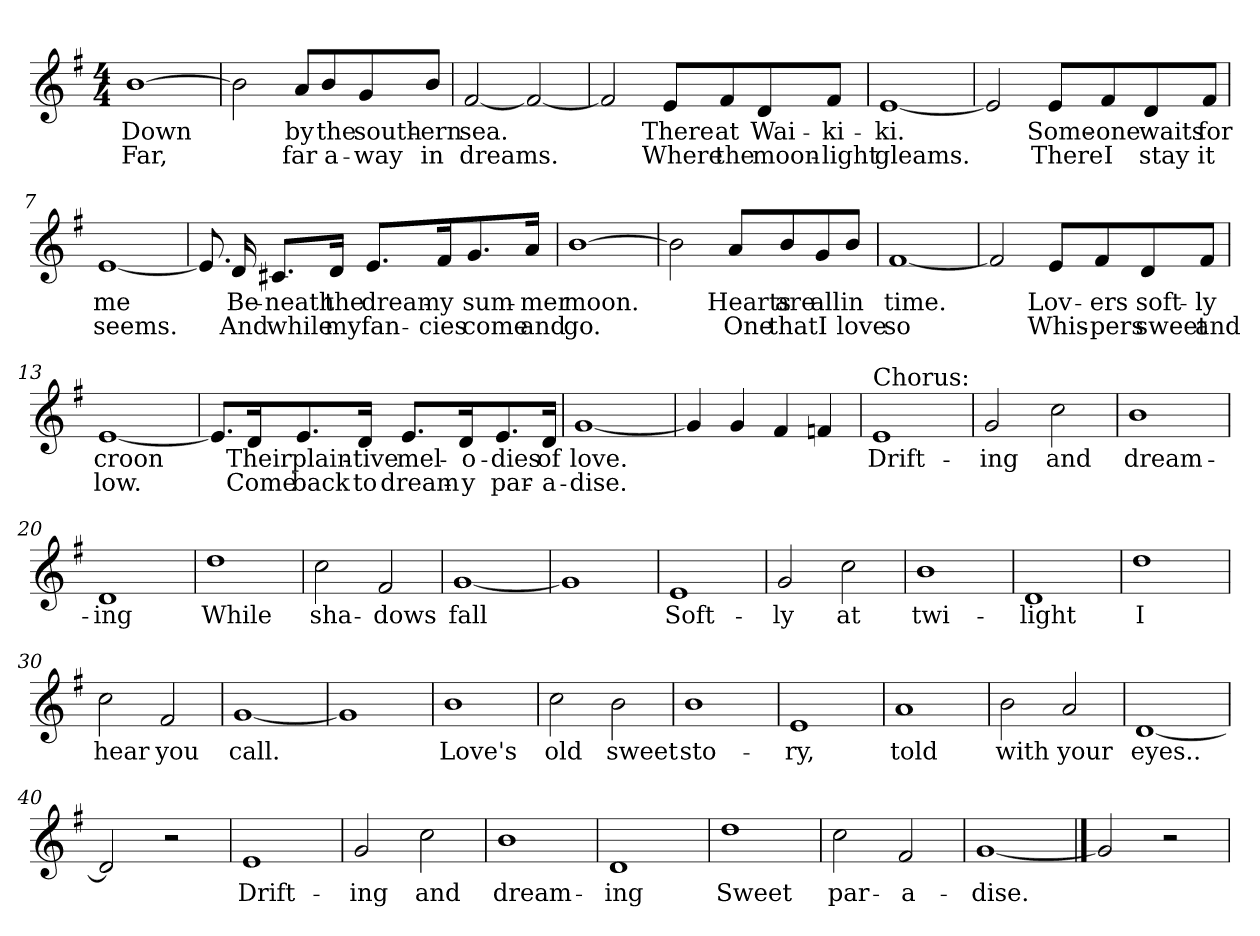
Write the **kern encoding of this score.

**kern	**text	**text
*part1	*part1	*part1
*staff1	*staff1	*staff1
*clefG2	*	*
*k[f#]	*	*
*G:	*	*
*M4/4	*	*
=1	=1	=1
[1b	Down	Far,
=2	=2	=2
2b\]	.	.
8a/L	by	far
8b/	the	a-
8g/	south-	-way
8b/J	-ern	in
=3	=3	=3
[2f#/	sea.	dreams.
2f#/_	.	.
=4	=4	=4
2f#/]	.	.
8e/L	There	Where
8f#/	at	the
8d/	Wai-	moon-
8f#/J	-ki-	-light
=5	=5	=5
[1e	-ki.	gleams.
!!LO:LB:g=z
=6	=6	=6
2e/]	.	.
8e/L	Some-	There
8f#/	-one	I
8d/	waits	stay
8f#/J	for	it
=7	=7	=7
[1e	me	seems.
=8	=8	=8
8.e/]	.	.
16d/	Be-	And
8.c#X/L	-neath	while
16d/J	the	my
8.e/L	dream-	fan-
16f#/	-y	-cies
8.g/	sum-	come
16a/J	-mer	and
=9	=9	=9
[1b	moon.	go.
!!LO:LB:g=z
=10	=10	=10
2b\]	.	.
8a/L	Hearts	One
8b/	are	that
8g/	all	I
8b/J	in	love
=11	=11	=11
[1f#	time.	so
=12	=12	=12
2f#/]	.	.
8e/L	Lov-	Whis-
8f#/	-ers	-pers
8d/	soft-	sweet
8f#/J	-ly	and
=13	=13	=13
[1e	croon	low.
!!LO:LB:g=z
=14	=14	=14
8.e/L]	.	.
16d/	Their	Come
8.e/	plain-	back
16d/J	-tive	to
8.e/L	mel-	dream-
16d/	-o-	-y
8.e/	-dies	par-
16d/J	of	-a-
=15	=15	=15
[1g	love.	-dise.
=16	=16	=16
4g/]	.	.
4g/	.	.
4f#/	.	.
4fn/	.	.
=17	=17	=17
!LO:TX:a:t=Chorus&colon;	!	!
1e	Drift-	.
=18	=18	=18
2g/	-ing	.
2cc\	and	.
=19	=19	=19
1b	dream-	.
=20	=20	=20
1d	-ing	.
!!LO:LB:g=z
=21	=21	=21
1dd	While	.
=22	=22	=22
2cc\	sha-	.
2f#/	-dows	.
=23	=23	=23
[1g	fall	.
=24	=24	=24
1g]	.	.
=25	=25	=25
1e	Soft-	.
=26	=26	=26
2g/	-ly	.
2cc\	at	.
=27	=27	=27
1b	twi-	.
=28	=28	=28
1d	-light	.
=29	=29	=29
1dd	I	.
=30	=30	=30
2cc\	hear	.
2f#/	you	.
=31	=31	=31
[1g	call.	.
=32	=32	=32
1g]	.	.
!!LO:LB:g=z
=33	=33	=33
1b	Love's	.
=34	=34	=34
2cc\	old	.
2b\	sweet	.
=35	=35	=35
1b	sto-	.
=36	=36	=36
1e	-ry,	.
=37	=37	=37
1a	told	.
=38	=38	=38
2b\	with	.
2a/	your	.
=39	=39	=39
[1d	eyes..	.
=40	=40	=40
2d/]	.	.
2r	.	.
!!LO:LB:g=z
=41	=41	=41
1e	Drift-	.
=42	=42	=42
2g/	-ing	.
2cc\	and	.
=43	=43	=43
1b	dream-	.
=44	=44	=44
1d	-ing	.
=45	=45	=45
1dd	Sweet	.
=46	=46	=46
2cc\	par-	.
2f#/	-a-	.
=47	=47	=47
[1g	-dise.	.
==48	==48	==48
2g/]	.	.
2r	.	.
=	=	=
*-	*-	*-
